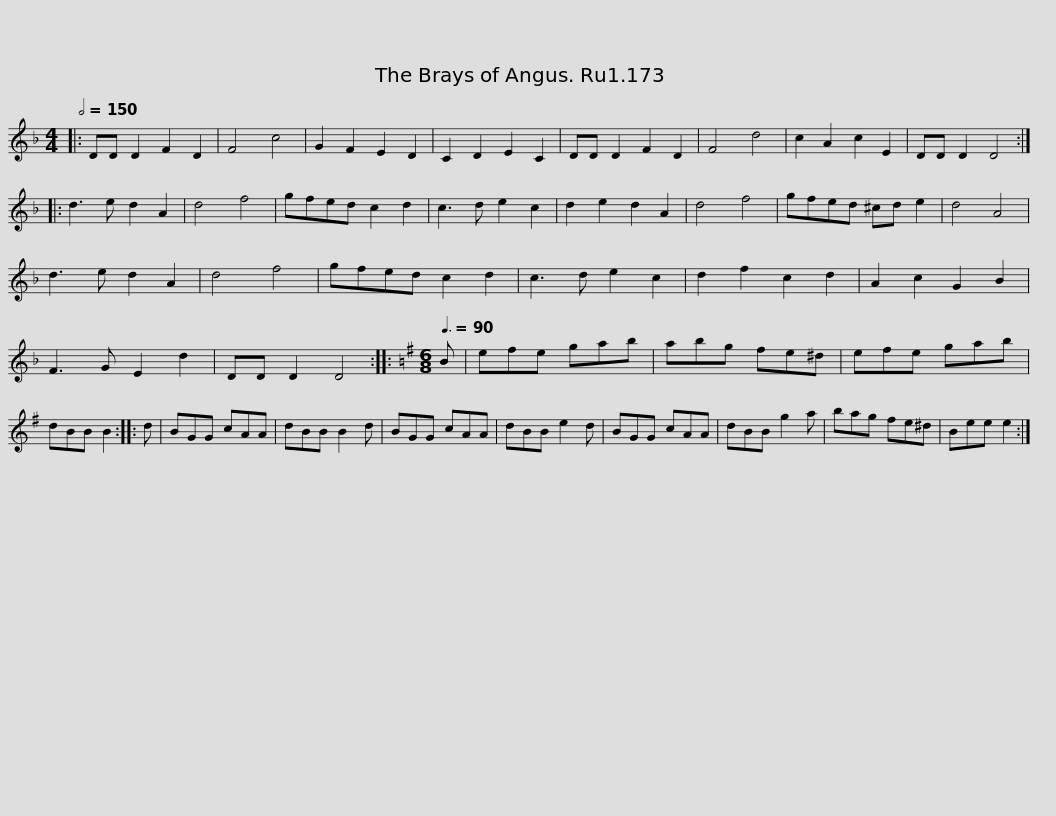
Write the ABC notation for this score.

X:1
L:1/8
Q:1/2=150
M:4/4
I:linebreak $
K:Dmin
V:1 treble
V:1
|: DD D2 F2 D2 | F4 c4 | G2 F2 E2 D2 | C2 D2 E2 C2 | DD D2 F2 D2 | %5
 F4 d4 | c2 A2 c2 E2 | DD D2 D4 :: d3 e d2 A2 | d4 f4 |$ %10
 gfed c2 d2 | c3 d e2 c2 | d2 e2 d2 A2 | d4 f4 | gfed ^cd e2 | %15
 d4 A4 | d3 e d2 A2 | d4 f4 | gfed c2 d2 |$ c3 d e2 c2 | %20
 d2 f2 c2 d2 | A2 c2 G2 B2 | F3 G E2 d2 | DD D2 D4 ::[K:Emin][M:6/8][Q:3/8=90] B | %25
 efe gab | abg fe^d |$ efe gab | dBB B2 :: d | %30
 BGG cAA | dBB B2 d | BGG cAA | dBB e2 d | BGG cAA |$ %35
 dBB g2 a | bag fe^d | Bee e2 :| %38
